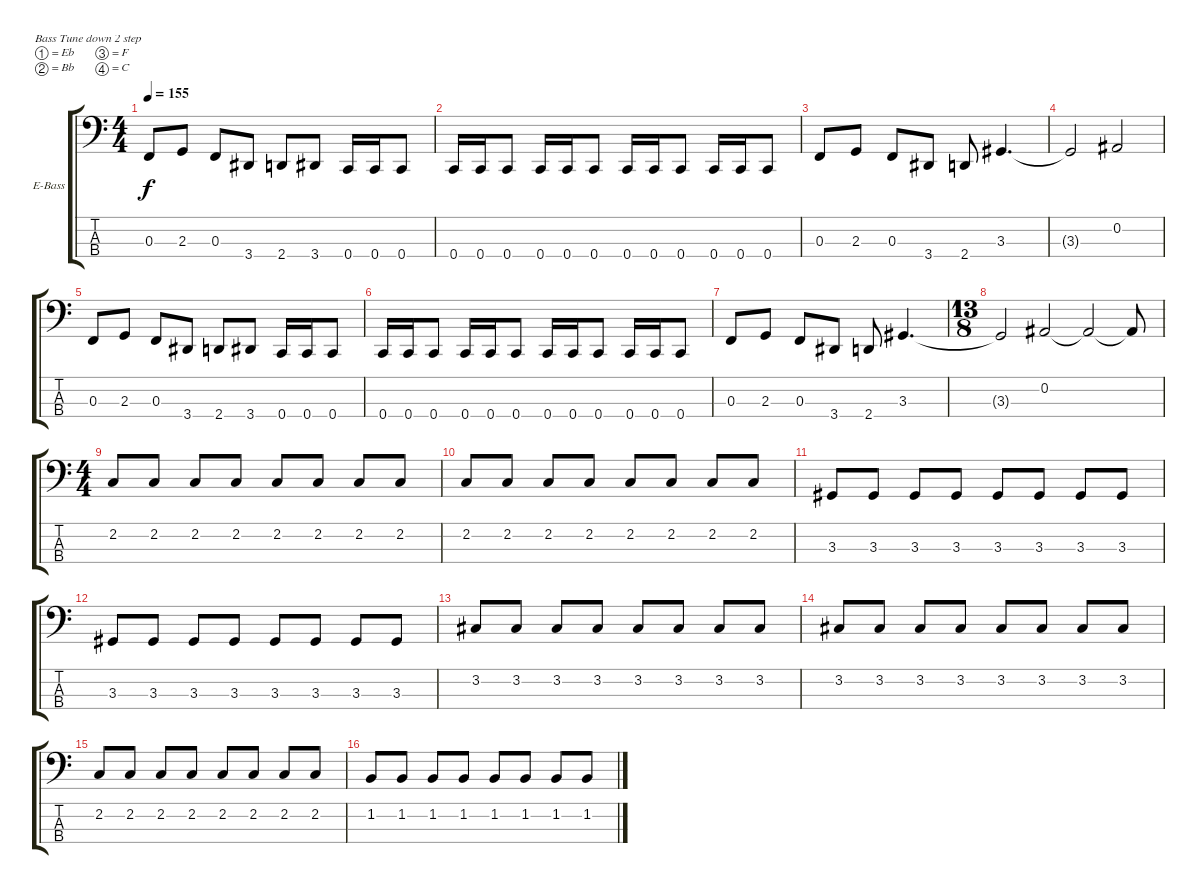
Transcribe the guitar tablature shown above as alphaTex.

\defaultSystemsLayout 4
\bracketExtendMode groupsimilarinstruments
\firstSystemTrackNameOrientation horizontal
\otherSystemsTrackNameOrientation horizontal
\track ("Electric Bass" "E-Bass") {instrument electricbassfinger}
\staff {score tabs}
\tuning (Eb2 Bb1 F1 C1)
\ts (4 4)
\tempo 155
\clef f4
\scale
0.333333
\ks c
0.3.8{dy f} 2.3.8 0.3.8 3.4.8 2.4.8 3.4.8 0.4.16 0.4.16 0.4.8 |
\scale
0.333333 0.4.16 0.4.16 0.4.8 0.4.16 0.4.16 0.4.8 0.4.16 0.4.16 0.4.8 0.4.16 0.4.16 0.4.8 |
\scale
0.333333 0.3.8 2.3.8 0.3.8 3.4.8 2.4.8 3.3.4{d} |
\scale
0.333333 3.3{t}.2 0.2.2 |
\scale
0.333333 0.3.8 2.3.8 0.3.8 3.4.8 2.4.8 3.4.8 0.4.16 0.4.16 0.4.8 |
\scale
0.333333 0.4.16 0.4.16 0.4.8 0.4.16 0.4.16 0.4.8 0.4.16 0.4.16 0.4.8 0.4.16 0.4.16 0.4.8 |
\scale
0.333333 0.3.8 2.3.8 0.3.8 3.4.8 2.4.8 3.3.4{d} |
\ts (13 8)
\scale
0.333333 3.3{t}.2 0.2.2 0.2{t}.2 0.2{t}.8 |
\ts (4 4)
\scale
0.333333 2.2.8 2.2.8 2.2.8 2.2.8 2.2.8 2.2.8 2.2.8 2.2.8 |
\scale
0.333333 2.2.8 2.2.8 2.2.8 2.2.8 2.2.8 2.2.8 2.2.8 2.2.8 |
\scale
0.333333 3.3.8 3.3.8 3.3.8 3.3.8 3.3.8 3.3.8 3.3.8 3.3.8 |
\scale
0.333333 3.3.8 3.3.8 3.3.8 3.3.8 3.3.8 3.3.8 3.3.8 3.3.8 |
\scale
0.333333 3.2.8 3.2.8 3.2.8 3.2.8 3.2.8 3.2.8 3.2.8 3.2.8 |
\scale
0.333333 3.2.8 3.2.8 3.2.8 3.2.8 3.2.8 3.2.8 3.2.8 3.2.8 |
\scale
0.333333 2.2.8 2.2.8 2.2.8 2.2.8 2.2.8 2.2.8 2.2.8 2.2.8 |
\scale
0.333333 1.2.8 1.2.8 1.2.8 1.2.8 1.2.8 1.2.8 1.2.8 1.2.8
